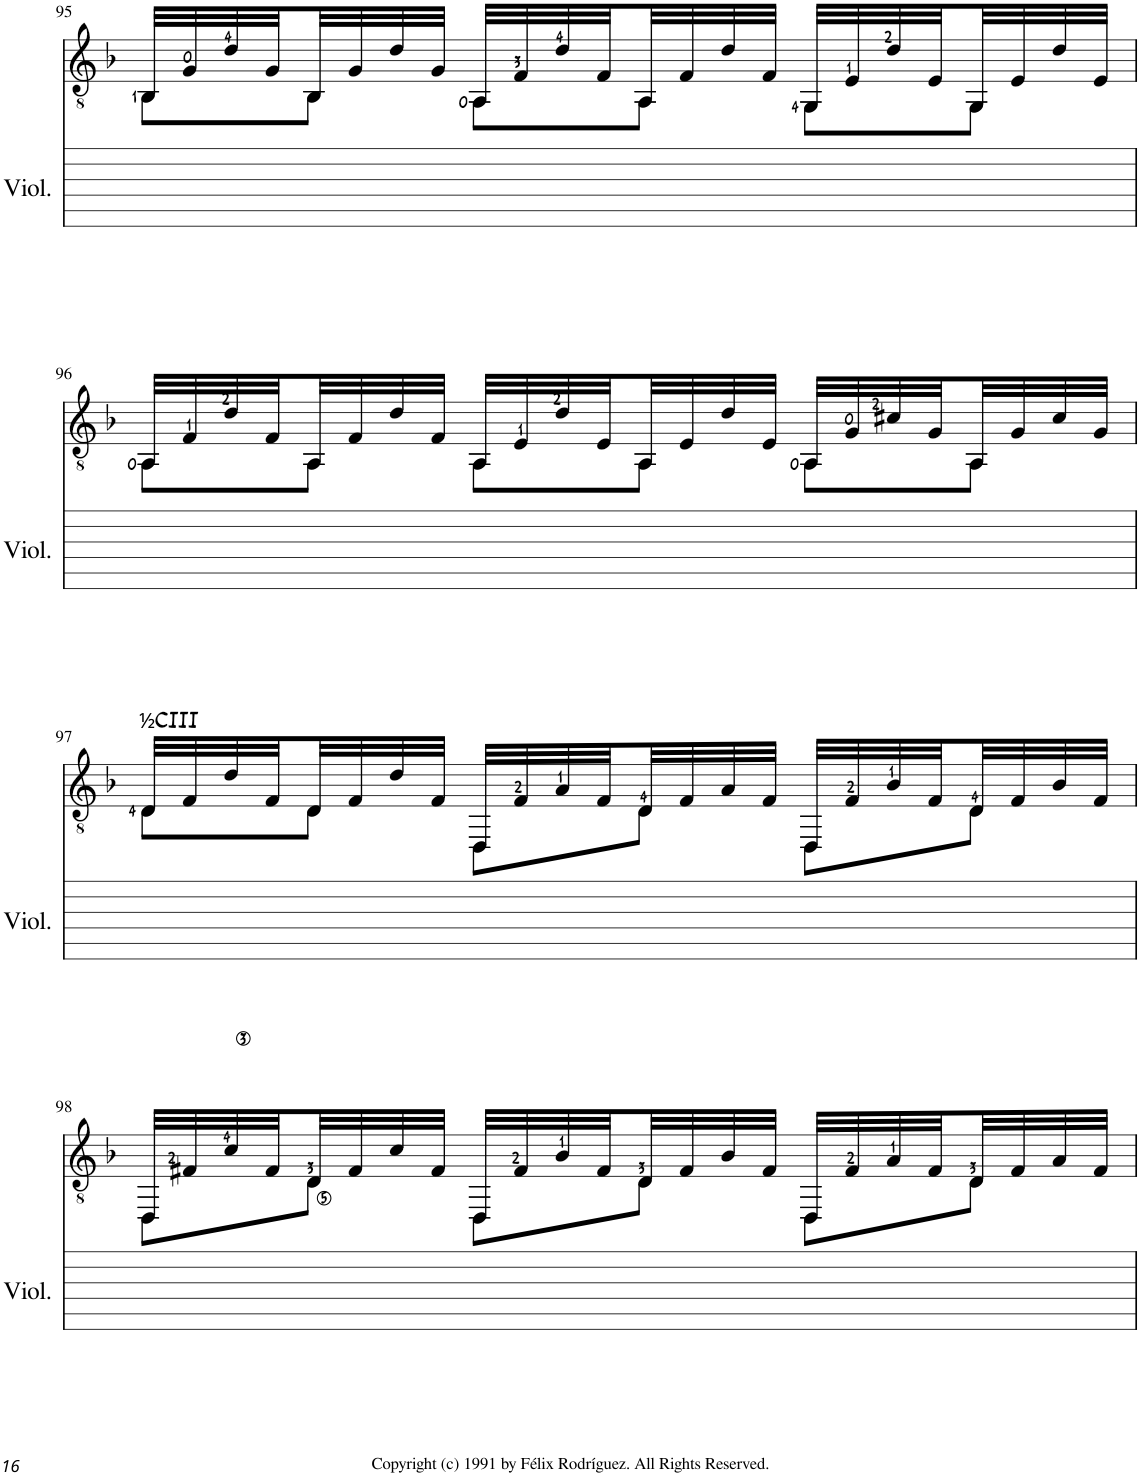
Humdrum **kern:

**kern	**kern
*part2	*part1
*staff2	*staff1
*I"Violão acústico	*I"6ta en Re
*I'Viol.	*
!!LO:PB:g=z
*	*clefGv2
*k[b-]	*k[b-]
*M3/4	*M3/4
=95	=95
*	*^
2.r	32BB-/LLL	8BB-\L
.	32G/	.
.	32d/	.
.	32G/	.
.	32BB-/	8BB-\J
.	32G/	.
.	32d/	.
.	32G/JJJ	.
.	32AA/LLL	8AA\L
.	32F/	.
.	32d/	.
.	32F/	.
.	32AA/	8AA\J
.	32F/	.
.	32d/	.
.	32F/JJJ	.
.	32GG/LLL	8GG\L
.	32E/	.
.	32d/	.
.	32E/	.
.	32GG/	8GG\J
.	32E/	.
.	32d/	.
.	32E/JJJ	.
!!LO:LB:g=z	!!
=96	=96	=96
2.r	32AA/LLL	8AA\L
.	32F/	.
.	32d/	.
.	32F/	.
.	32AA/	8AA\J
.	32F/	.
.	32d/	.
.	32F/JJJ	.
.	32AA/LLL	8AA\L
.	32E/	.
.	32d/	.
.	32E/	.
.	32AA/	8AA\J
.	32E/	.
.	32d/	.
.	32E/JJJ	.
.	32AA/LLL	8AA\L
.	32G/	.
.	32c#X/	.
.	32G/	.
.	32AA/	8AA\J
.	32G/	.
.	32c#/	.
.	32G/JJJ	.
!!LO:LB:g=z	!!
=97	=97	=97
!	!LO:TX:a:t=½CIII	!
2.r	32D/LLL	8D\L
.	32F/	.
.	32d/	.
.	32F/	.
.	32D/	8D\J
.	32F/	.
.	32d/	.
.	32F/JJJ	.
.	32DD/LLL	8DD\L
.	32F/	.
.	32A/	.
.	32F/	.
.	32D/	8D\J
.	32F/	.
.	32A/	.
.	32F/JJJ	.
.	32DD/LLL	8DD\L
.	32F/	.
.	32B-/	.
.	32F/	.
.	32D/	8D\J
.	32F/	.
.	32B-/	.
.	32F/JJJ	.
!!LO:LB:g=z	!!
=98	=98	=98
2.r	32DD/LLL	8DD\L
.	32F#X/	.
.	32c/	.
.	32F#/	.
.	32D/	8D\J
.	32F#/	.
.	32c/	.
.	32F#/JJJ	.
.	32DD/LLL	8DD\L
.	32F#/	.
.	32B-/	.
.	32F#/	.
.	32D/	8D\J
.	32F#/	.
.	32B-/	.
.	32F#/JJJ	.
.	32DD/LLL	8DD\L
.	32F#/	.
.	32A/	.
.	32F#/	.
.	32D/	8D\J
.	32F#/	.
.	32A/	.
.	32F#/JJJ	.
*	*v	*v
=	=
*-	*-
